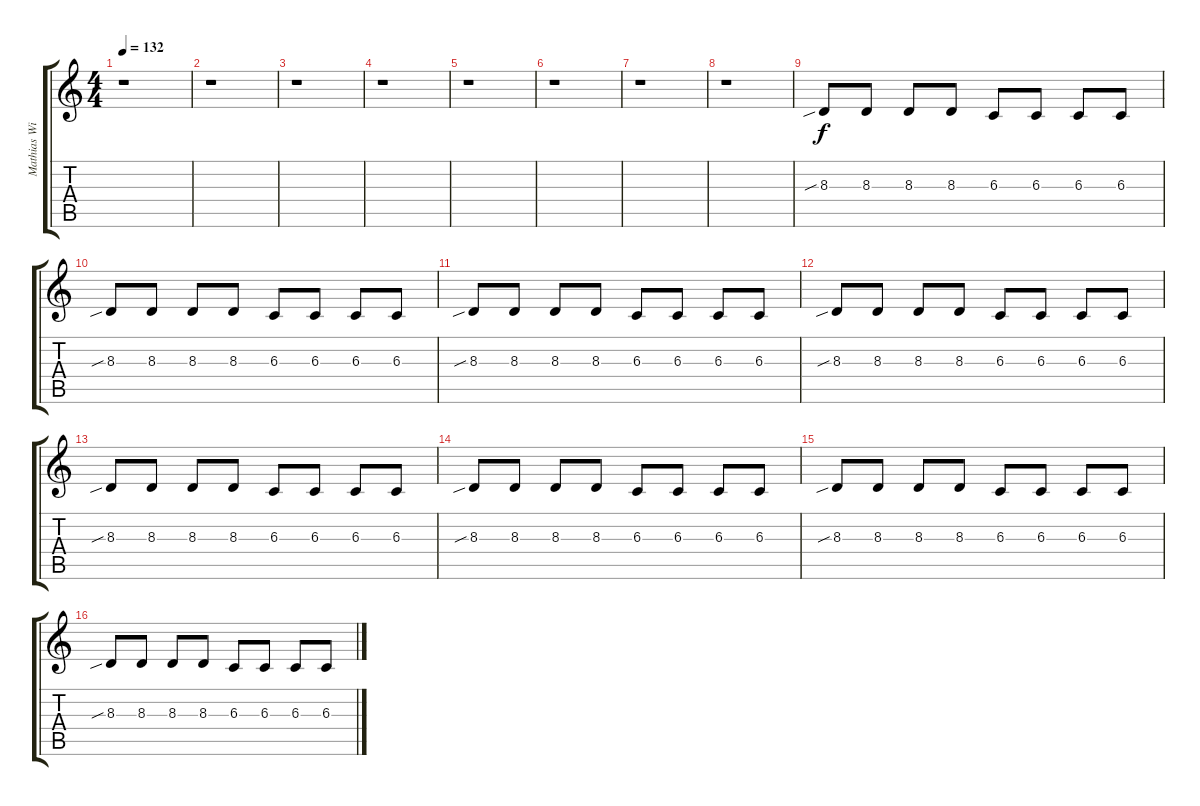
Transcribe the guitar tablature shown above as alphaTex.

\track ("Mathias Wiesner" "Mathias Wi") {instrument lead1square}
\staff {score tabs}
\tuning (Eb4 Bb3 Gb3 Db3 Ab2 Eb2) {hide}
\ts (4 4)
\tempo 132
\clef g2
\ks c
r.1{dy f} |
r.1 |
r.1 |
r.1 |
r.1 |
r.1 |
r.1 |
r.1 |
8.3{sib}.8{volume 9} 8.3.8 8.3.8 8.3.8 6.3.8 6.3.8 6.3.8 6.3.8 |
8.3{sib}.8 8.3.8 8.3.8 8.3.8 6.3.8 6.3.8 6.3.8 6.3.8 |
8.3{sib}.8 8.3.8 8.3.8 8.3.8 6.3.8 6.3.8 6.3.8 6.3.8 |
8.3{sib}.8 8.3.8 8.3.8 8.3.8 6.3.8 6.3.8 6.3.8 6.3.8 |
8.3{sib}.8 8.3.8 8.3.8 8.3.8 6.3.8 6.3.8 6.3.8 6.3.8 |
8.3{sib}.8 8.3.8 8.3.8 8.3.8 6.3.8 6.3.8 6.3.8 6.3.8 |
8.3{sib}.8 8.3.8 8.3.8 8.3.8 6.3.8 6.3.8 6.3.8 6.3.8 |
8.3{sib}.8 8.3.8 8.3.8 8.3.8 6.3.8 6.3.8 6.3.8 6.3.8
